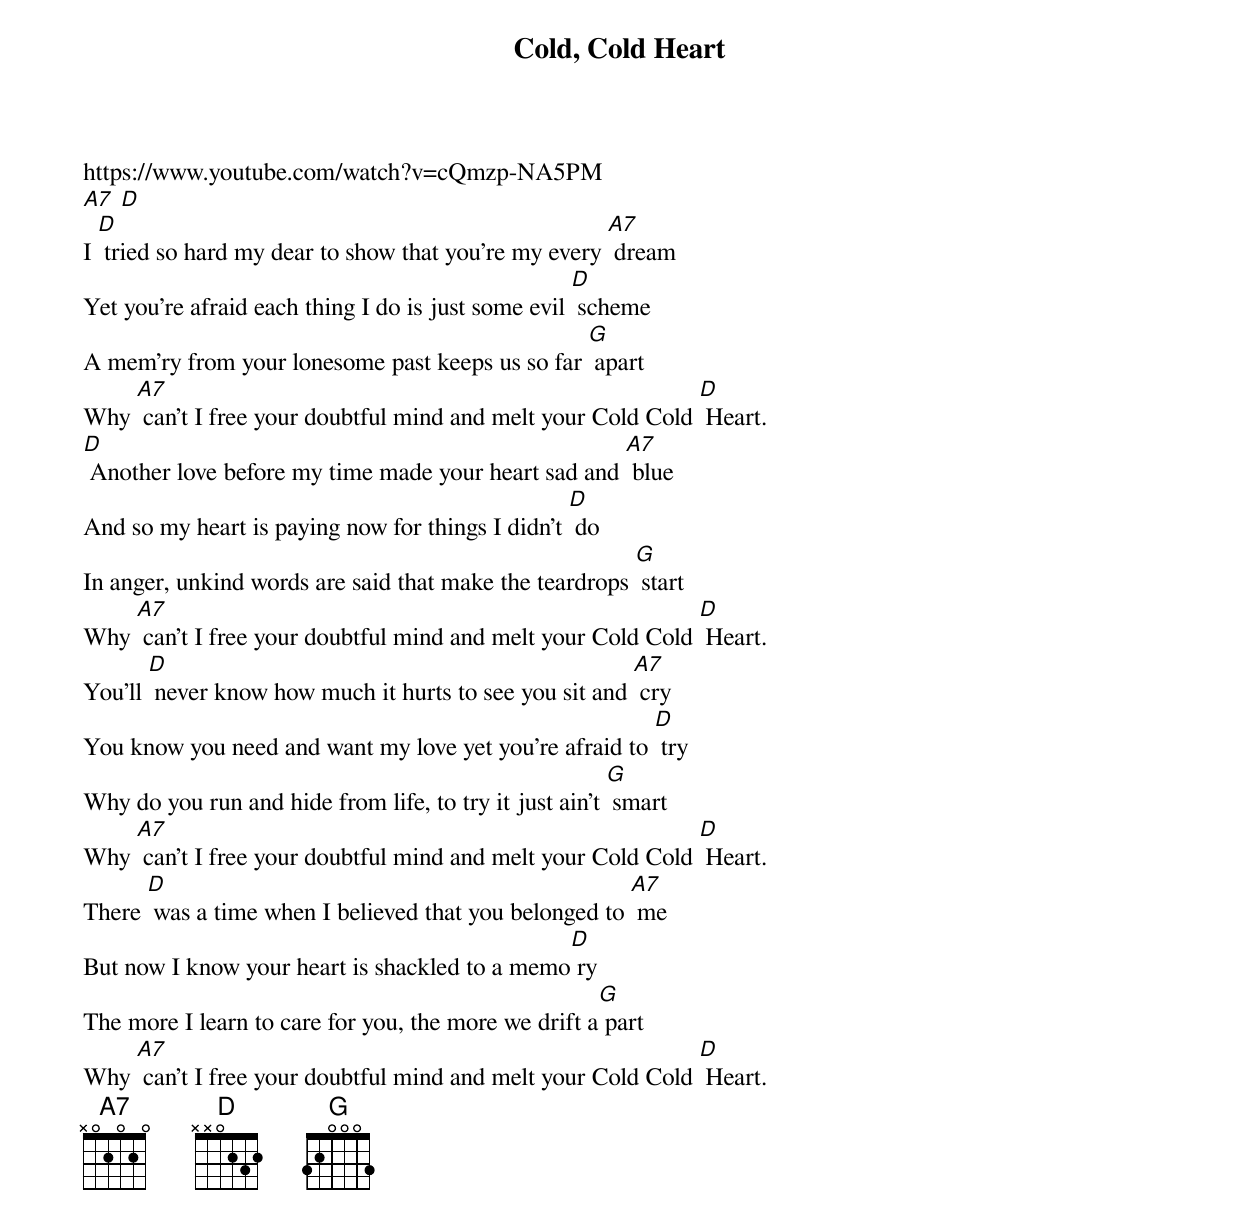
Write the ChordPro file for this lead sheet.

{t: Cold, Cold Heart}
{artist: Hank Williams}
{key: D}
https://www.youtube.com/watch?v=cQmzp-NA5PM
{c: }
[A7] [D]
I [D] tried so hard my dear to show that you're my every [A7] dream
Yet you're afraid each thing I do is just some evil [D] scheme
A mem'ry from your lonesome past keeps us so far [G] apart
Why [A7] can't I free your doubtful mind and melt your Cold Cold [D] Heart.
{c: }
[D] Another love before my time made your heart sad and [A7] blue
And so my heart is paying now for things I didn't [D] do
In anger, unkind words are said that make the teardrops [G] start
Why [A7] can't I free your doubtful mind and melt your Cold Cold [D] Heart.
{c: }
You'll [D] never know how much it hurts to see you sit and [A7] cry
You know you need and want my love yet you're afraid to [D] try
Why do you run and hide from life, to try it just ain't [G] smart
Why [A7] can't I free your doubtful mind and melt your Cold Cold [D] Heart.
{c: }
There [D] was a time when I believed that you belonged to [A7] me
But now I know your heart is shackled to a memo[D] ry
The more I learn to care for you, the more we drift a[G] part
Why [A7] can't I free your doubtful mind and melt your Cold Cold [D] Heart.
